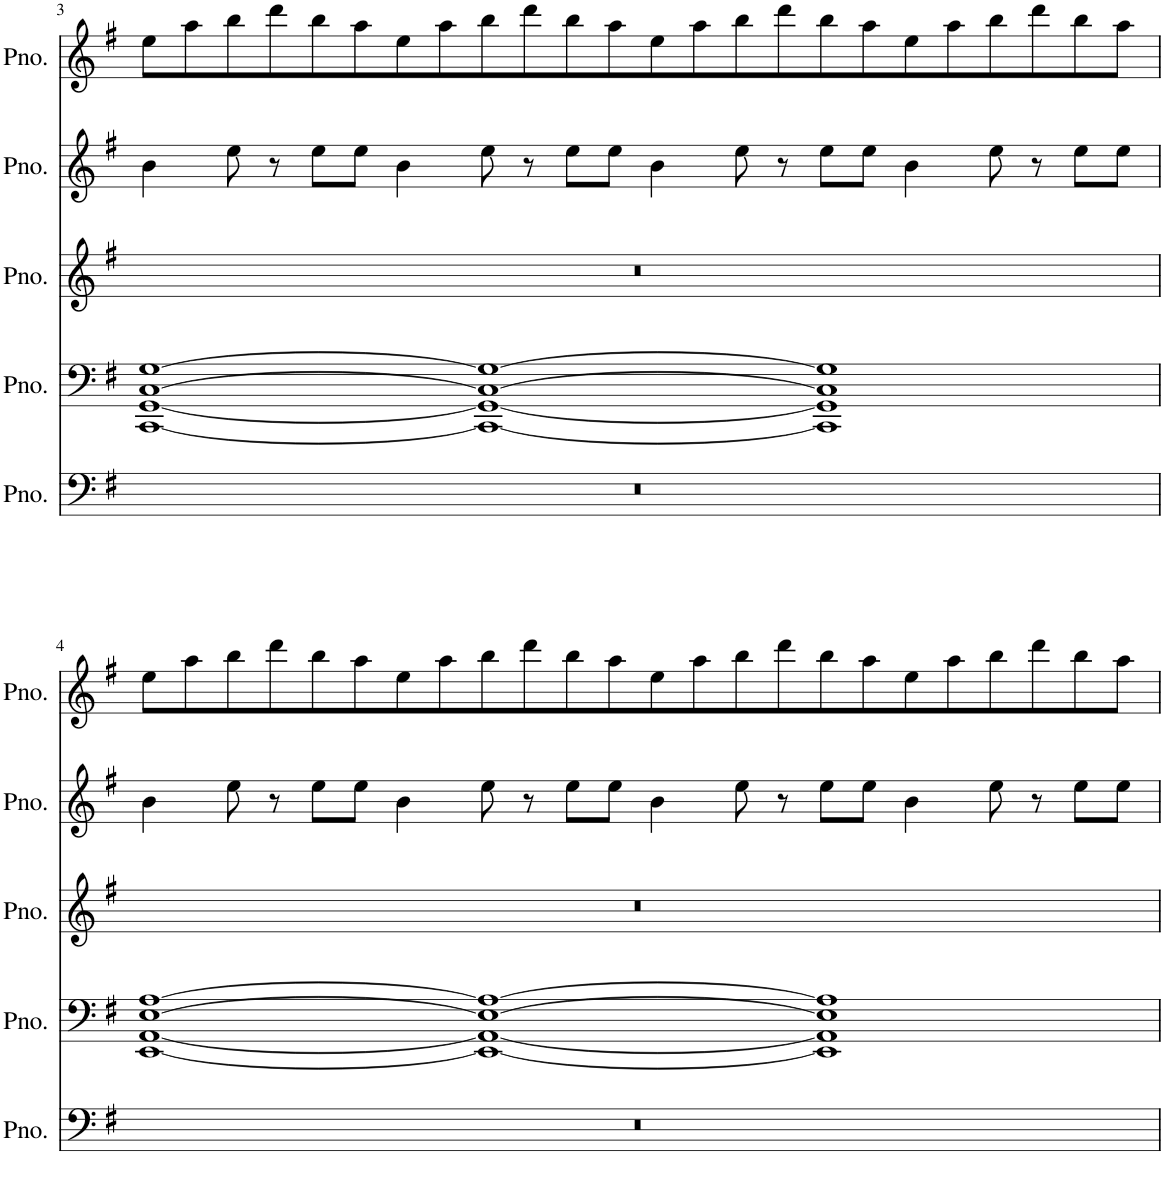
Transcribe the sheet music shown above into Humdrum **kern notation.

**kern	**kern	**kern	**kern	**kern
*part5	*part4	*part3	*part2	*part1
*staff5	*staff4	*staff3	*staff2	*staff1
*I"Piano	*I"Piano	*I"Piano	*I"Piano	*I"Piano
*I'Pno.	*I'Pno.	*I'Pno.	*I'Pno.	*I'Pno.
!!LO:PB:g=z
*clefF4	*clefF4	*clefG2	*clefG2	*clefG2
*k[f#]	*k[f#]	*k[f#]	*k[f#]	*k[f#]
*M24/8	*M24/8	*M24/8	*M24/8	*M24/8
=3	=3	=3	=3	=3
0.r	[1CC [1GG [1C [1G	0.r	4b\	8ee\L
.	.	.	.	8aa\
.	.	.	8ee\	8bb\
.	.	.	8r	8ddd\
.	.	.	8ee\L	8bb\
.	.	.	8ee\J	8aa\
.	.	.	4b\	8ee\
.	.	.	.	8aa\
.	1CC_ 1GG_ 1C_ 1G_	.	8ee\	8bb\
.	.	.	8r	8ddd\
.	.	.	8ee\L	8bb\
.	.	.	8ee\J	8aa\
.	.	.	4b\	8ee\
.	.	.	.	8aa\
.	.	.	8ee\	8bb\
.	.	.	8r	8ddd\
.	1CC] 1GG] 1C] 1G]	.	8ee\L	8bb\
.	.	.	8ee\J	8aa\
.	.	.	4b\	8ee\
.	.	.	.	8aa\
.	.	.	8ee\	8bb\
.	.	.	8r	8ddd\
.	.	.	8ee\L	8bb\
.	.	.	8ee\J	8aa\J
!!LO:LB:g=z
=4	=4	=4	=4	=4
0.r	[1EE [1AA [1E [1A	0.r	4b\	8ee\L
.	.	.	.	8aa\
.	.	.	8ee\	8bb\
.	.	.	8r	8ddd\
.	.	.	8ee\L	8bb\
.	.	.	8ee\J	8aa\
.	.	.	4b\	8ee\
.	.	.	.	8aa\
.	1EE_ 1AA_ 1E_ 1A_	.	8ee\	8bb\
.	.	.	8r	8ddd\
.	.	.	8ee\L	8bb\
.	.	.	8ee\J	8aa\
.	.	.	4b\	8ee\
.	.	.	.	8aa\
.	.	.	8ee\	8bb\
.	.	.	8r	8ddd\
.	1EE] 1AA] 1E] 1A]	.	8ee\L	8bb\
.	.	.	8ee\J	8aa\
.	.	.	4b\	8ee\
.	.	.	.	8aa\
.	.	.	8ee\	8bb\
.	.	.	8r	8ddd\
.	.	.	8ee\L	8bb\
.	.	.	8ee\J	8aa\J
=	=	=	=	=
*-	*-	*-	*-	*-
